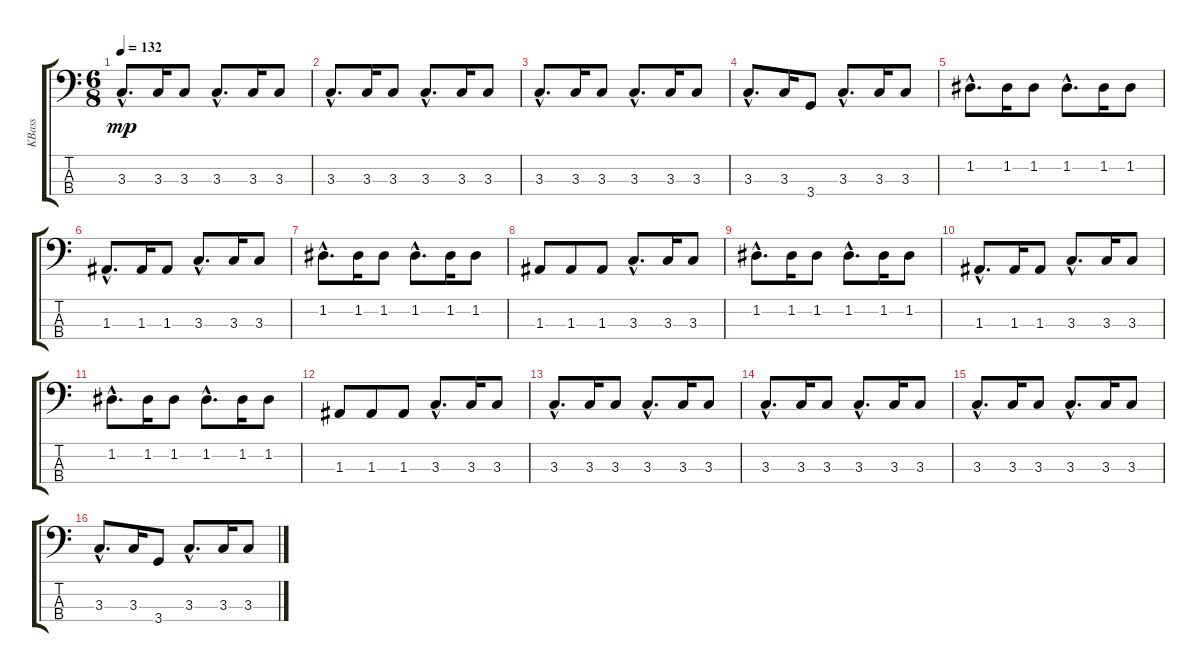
\track ("KBass" "KBass") {instrument fretlessbass}
\staff {score tabs}
\tuning (G2 D2 A1 E1) {hide}
\ts (6 8)
\tempo 132
\clef f4
\ks c
3.3{hac}.8{d dy mp} 3.3.16 3.3.8 3.3{hac}.8{d} 3.3.16 3.3.8 |
3.3{hac}.8{d} 3.3.16 3.3.8 3.3{hac}.8{d} 3.3.16 3.3.8 |
3.3{hac}.8{d} 3.3.16 3.3.8 3.3{hac}.8{d} 3.3.16 3.3.8 |
3.3{hac}.8{d} 3.3.16 3.4.8 3.3{hac}.8{d} 3.3.16 3.3.8 |
1.2{hac}.8{d} 1.2.16 1.2.8 1.2{hac}.8{d} 1.2.16 1.2.8 |
1.3{hac}.8{d} 1.3.16 1.3.8 3.3{hac}.8{d} 3.3.16 3.3.8 |
1.2{hac}.8{d} 1.2.16 1.2.8 1.2{hac}.8{d} 1.2.16 1.2.8 |
1.3.8 1.3.8 1.3.8 3.3{hac}.8{d} 3.3.16 3.3.8 |
1.2{hac}.8{d} 1.2.16 1.2.8 1.2{hac}.8{d} 1.2.16 1.2.8 |
1.3{hac}.8{d} 1.3.16 1.3.8 3.3{hac}.8{d} 3.3.16 3.3.8 |
1.2{hac}.8{d} 1.2.16 1.2.8 1.2{hac}.8{d} 1.2.16 1.2.8 |
1.3.8 1.3.8 1.3.8 3.3{hac}.8{d} 3.3.16 3.3.8 |
3.3{hac}.8{d} 3.3.16 3.3.8 3.3{hac}.8{d} 3.3.16 3.3.8 |
3.3{hac}.8{d} 3.3.16 3.3.8 3.3{hac}.8{d} 3.3.16 3.3.8 |
3.3{hac}.8{d} 3.3.16 3.3.8 3.3{hac}.8{d} 3.3.16 3.3.8 |
3.3{hac}.8{d} 3.3.16 3.4.8 3.3{hac}.8{d} 3.3.16 3.3.8
